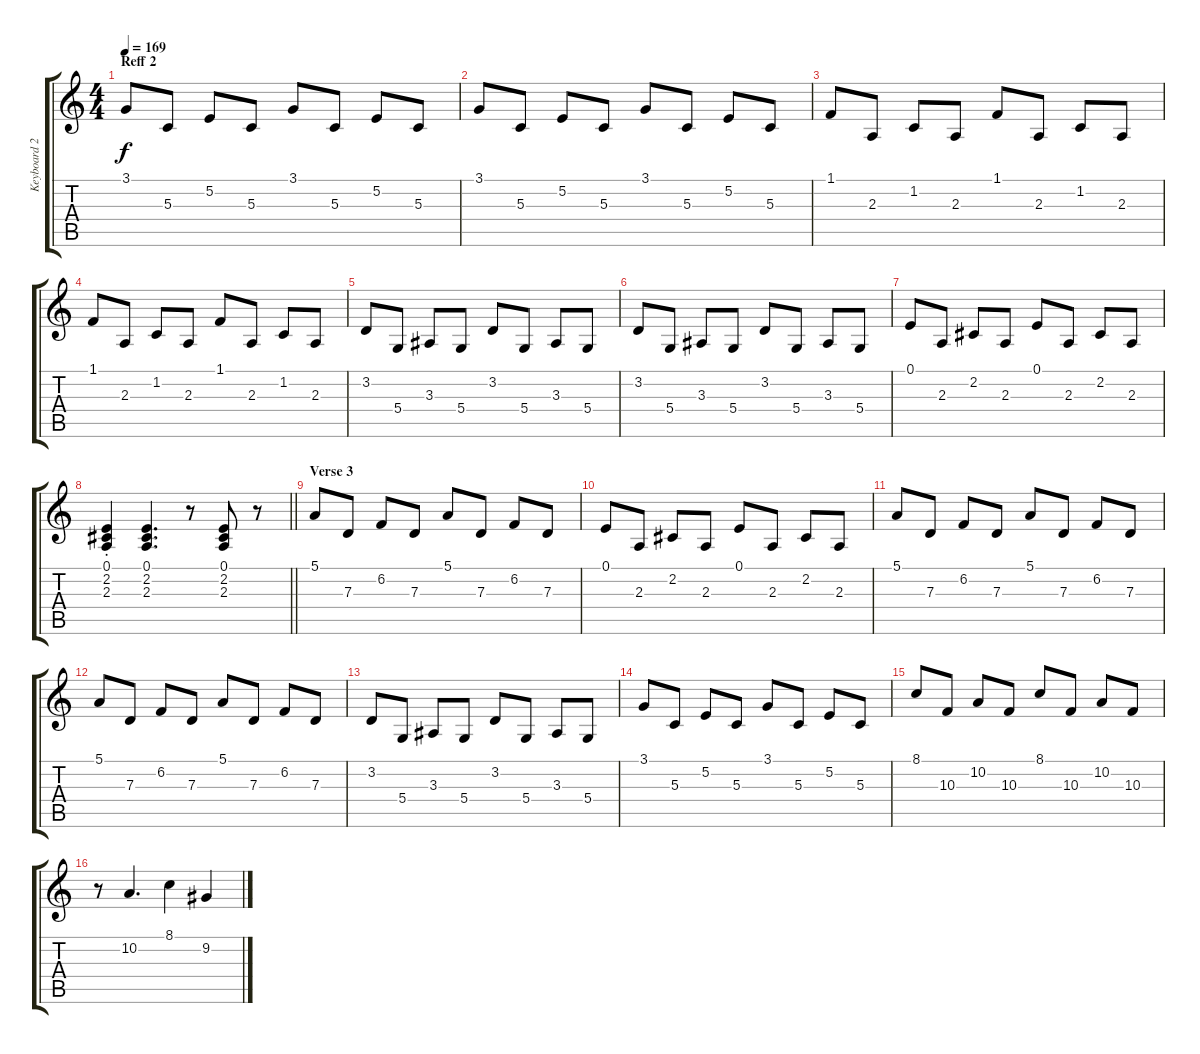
\track ("Keyboard 2" "Keyboard 2") {instrument fx4atmosphere}
\staff {score tabs}
\tuning (E4 B3 G3 D3 A2 E2) {hide}
\ts (4 4)
\section ("" "Reff 2")
\tempo 169
\clef g2
\ks c
3.1.8{dy f} 5.3.8 5.2.8 5.3.8 3.1.8 5.3.8 5.2.8 5.3.8 |
3.1.8 5.3.8 5.2.8 5.3.8 3.1.8 5.3.8 5.2.8 5.3.8 |
1.1.8 2.3.8 1.2.8 2.3.8 1.1.8 2.3.8 1.2.8 2.3.8 |
1.1.8 2.3.8 1.2.8 2.3.8 1.1.8 2.3.8 1.2.8 2.3.8 |
3.2.8 5.4.8 3.3.8 5.4.8 3.2.8 5.4.8 3.3.8 5.4.8 |
3.2.8 5.4.8 3.3.8 5.4.8 3.2.8 5.4.8 3.3.8 5.4.8 |
0.1.8 2.3.8 2.2.8 2.3.8 0.1.8 2.3.8 2.2.8 2.3.8 |
\barLineRight lightlight
(0.1{st} 2.2{st} 2.3{st}).4 (0.1 2.2 2.3).4{d} r.8 (0.1 2.2 2.3).8 r.8 |
\section ("" "Verse 3")
5.1.8 7.3.8 6.2.8 7.3.8 5.1.8 7.3.8 6.2.8 7.3.8 |
0.1.8 2.3.8 2.2.8 2.3.8 0.1.8 2.3.8 2.2.8 2.3.8 |
5.1.8 7.3.8 6.2.8 7.3.8 5.1.8 7.3.8 6.2.8 7.3.8 |
5.1.8 7.3.8 6.2.8 7.3.8 5.1.8 7.3.8 6.2.8 7.3.8 |
3.2.8 5.4.8 3.3.8 5.4.8 3.2.8 5.4.8 3.3.8 5.4.8 |
3.1.8 5.3.8 5.2.8 5.3.8 3.1.8 5.3.8 5.2.8 5.3.8 |
8.1.8 10.3.8 10.2.8 10.3.8 8.1.8 10.3.8 10.2.8 10.3.8 |
r.8 10.2.4{d} 8.1.4 9.2.4
